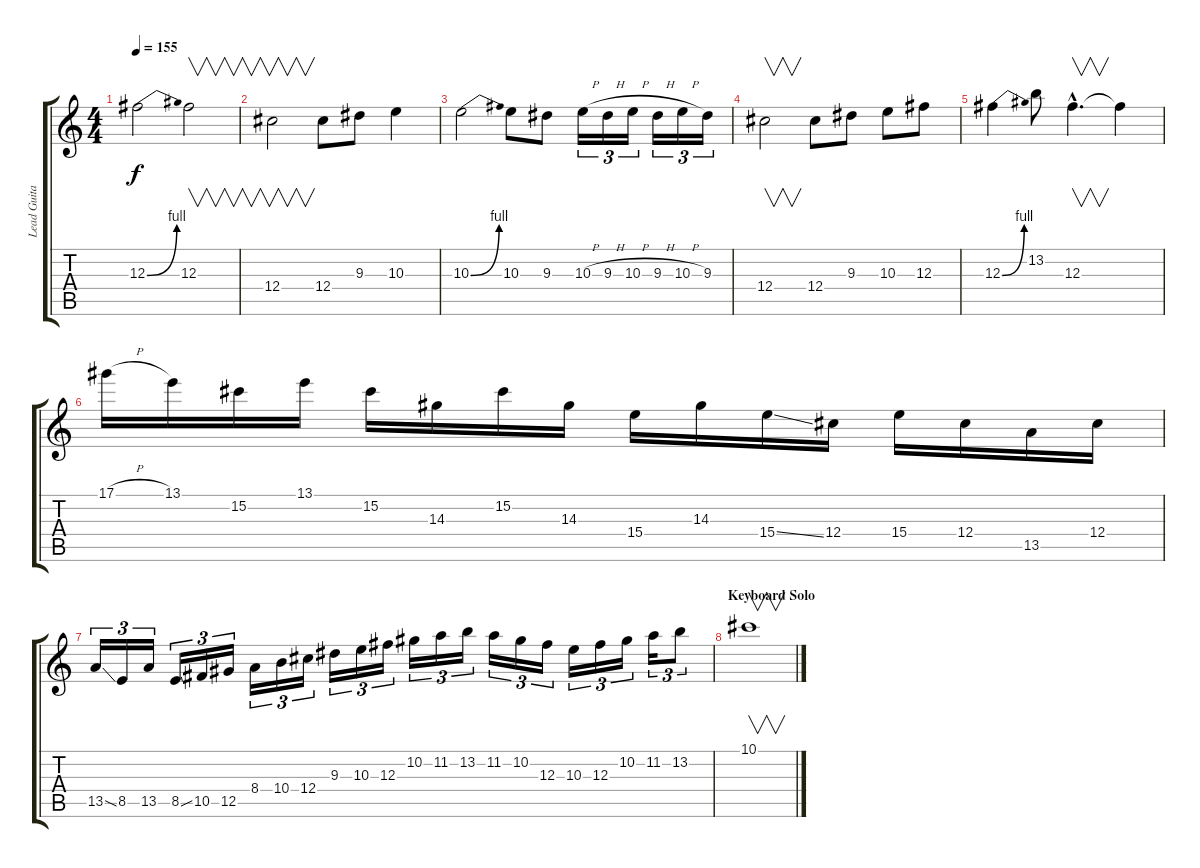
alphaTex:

\track ("Lead Guitar" "Lead Guita") {instrument overdrivenguitar}
\staff {score tabs}
\tuning (Eb4 Bb3 Gb3 Db3 Ab2 Eb2) {hide}
\ts (4 4)
\tempo 155
\clef g2
\ks c
12.3{be (bend 0 0 60 4)}.2{dy f} 12.3.2{v} |
12.4.2{v} 12.4.8 9.3.8 10.3.4 |
10.3{be (bend 0 0 60 4)}.2 10.3.8 9.3.8 10.3{h}.16{tu (3 2)} 9.3{h}.16{tu (3 2)} 10.3{h}.16{tu (3 2)} 9.3{h}.16{tu (3 2)} 10.3{h}.16{tu (3 2)} 9.3.16{tu (3 2)} |
12.4.2{v} 12.4.8 9.3.8 10.3.8 12.3.8 |
12.3{be (bend 0 0 60 4)}.4 13.2.8 12.3{hac}.4{v d} 12.3{t}.4 |
17.1{h}.16 13.1.16 15.2.16 13.1.16 15.2.16 14.3.16 15.2.16 14.3.16 15.4.16 14.3.16 15.4{ss}.16 12.4.16 15.4.16 12.4.16 13.5.16 12.4.16 |
13.5{ss}.16{tu (3 2)} 8.5.16{tu (3 2)} 13.5.16{tu (3 2)} 8.5{ss}.16{tu (3 2)} 10.5.16{tu (3 2)} 12.5.16{tu (3 2)} 8.4.16{tu (3 2)} 10.4.16{tu (3 2)} 12.4.16{tu (3 2)} 9.3.16{tu (3 2)} 10.3.16{tu (3 2)} 12.3.16{tu (3 2)} 10.2.16{tu (3 2)} 11.2.16{tu (3 2)} 13.2.16{tu (3 2)} 11.2.16{tu (3 2)} 10.2.16{tu (3 2)} 12.3.16{tu (3 2)} 10.3.16{tu (3 2)} 12.3.16{tu (3 2)} 10.2.16{tu (3 2)} 11.2.16{tu (3 2)} 13.2.8{tu (3 2)} |
\section ("" "Keyboard Solo")
10.1.1{v}
